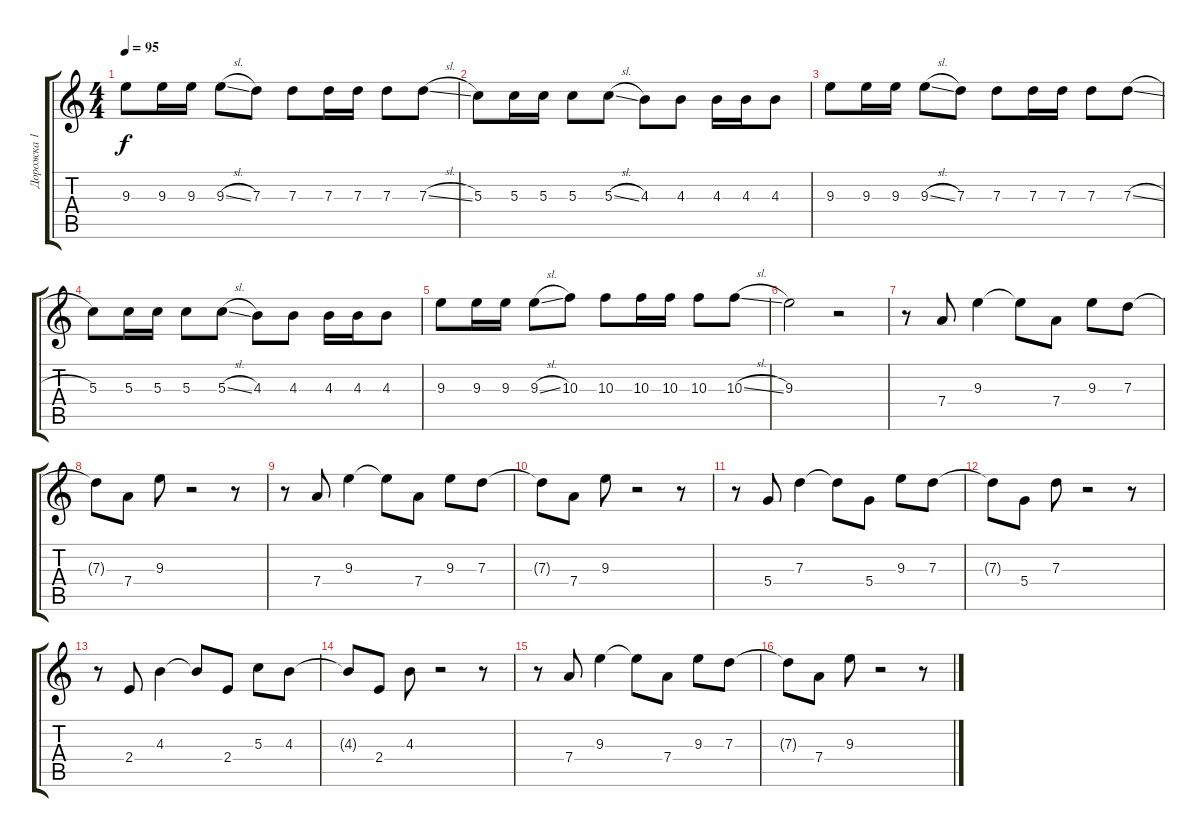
\track ("Дорожка 1" "Дорожка 1") {instrument overdrivenguitar}
\staff {score tabs}
\tuning (E4 B3 G3 D3 A2 E2) {hide}
\ts (4 4)
\tempo 95
\clef g2
\ks c
9.3.8{dy f} 9.3.16 9.3.16 9.3{sl}.8 7.3.8 7.3.8 7.3.16 7.3.16 7.3.8 7.3{sl}.8 |
5.3.8 5.3.16 5.3.16 5.3.8 5.3{sl}.8 4.3.8 4.3.8 4.3.16 4.3.16 4.3.8 |
9.3.8 9.3.16 9.3.16 9.3{sl}.8 7.3.8 7.3.8 7.3.16 7.3.16 7.3.8 7.3{sl}.8 |
5.3.8 5.3.16 5.3.16 5.3.8 5.3{sl}.8 4.3.8 4.3.8 4.3.16 4.3.16 4.3.8 |
9.3.8 9.3.16 9.3.16 9.3{sl}.8 10.3.8 10.3.8 10.3.16 10.3.16 10.3.8 10.3{sl}.8 |
9.3.2 r.2 |
r.8{instrument acousticguitarsteel} 7.4.8 9.3.4 9.3{t}.8 7.4.8 9.3.8 7.3.8 |
7.3{t}.8 7.4.8 9.3.8 r.2 r.8 |
r.8{instrument acousticguitarsteel} 7.4.8 9.3.4 9.3{t}.8 7.4.8 9.3.8 7.3.8 |
7.3{t}.8 7.4.8 9.3.8 r.2 r.8 |
r.8{instrument acousticguitarsteel} 5.4.8 7.3.4 7.3{t}.8 5.4.8 9.3.8 7.3.8 |
7.3{t}.8 5.4.8 7.3.8 r.2 r.8 |
r.8{instrument acousticguitarsteel} 2.4.8 4.3.4 4.3{t}.8 2.4.8 5.3.8 4.3.8 |
4.3{t}.8 2.4.8 4.3.8 r.2 r.8 |
r.8{instrument acousticguitarsteel} 7.4.8 9.3.4 9.3{t}.8 7.4.8 9.3.8 7.3.8 |
7.3{t}.8 7.4.8 9.3.8 r.2 r.8
